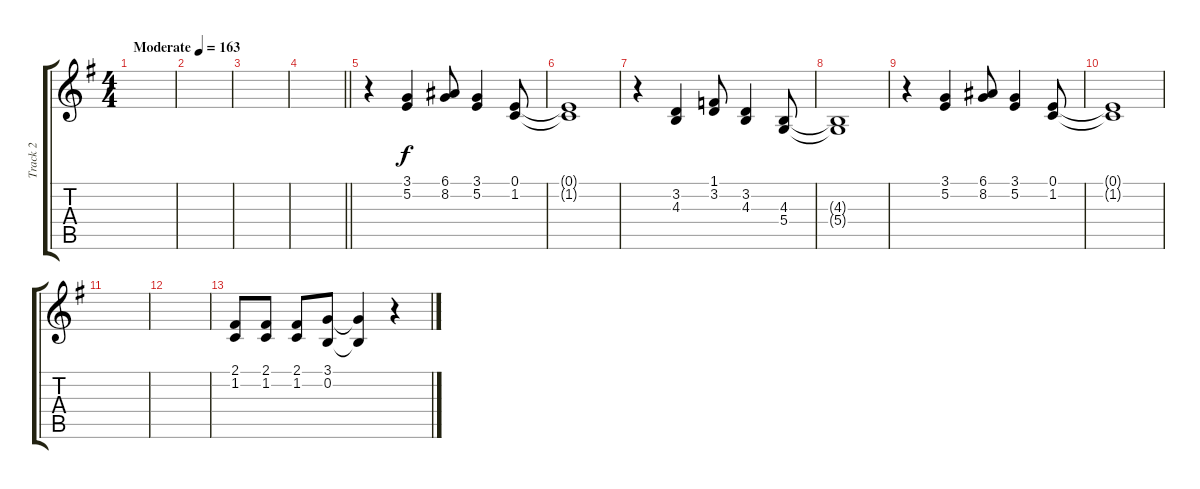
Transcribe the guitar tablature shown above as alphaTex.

\track ("Track 2" "Track 2") {instrument altosax}
\staff {score tabs}
\tuning (E4 B3 G3 D3 A2 E2) {hide}
\ts (4 4)
\tempo (163 "Moderate")
\clef g2
\ks g
|
|
|
\barLineRight lightlight
|
r.4 (3.1 5.2).4 (6.1 8.2).8 (3.1 5.2).4 (0.1 1.2).8 |
(0.1{t} 1.2{t}).1 |
r.4 (3.2 4.3).4 (1.1 3.2).8 (3.2 4.3).4 (4.3 5.4).8 |
(4.3{t} 5.4{t}).1 |
r.4 (3.1 5.2).4 (6.1 8.2).8 (3.1 5.2).4 (0.1 1.2).8 |
(0.1{t} 1.2{t}).1 |
|
|
(2.1 1.2).8 (2.1 1.2).8 (2.1 1.2).8 (3.1 0.2).8 (3.1{t} 0.2{t}).4 r.4
